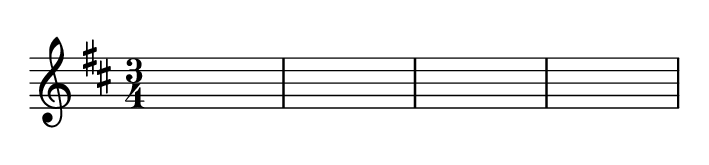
\include "deutsch.ly"
#(set-global-staff-size 24) 

\header {
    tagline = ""
}

\paper {
  line-width = 11\cm
  paper-width = 12\cm
  paper-height = 35\mm
}

\layout {
    indent = 0\mm
    ragged-last = ##f
}

melos = \relative c' {
    %\autoBeamOff
    \key d\major
    \time 3/4
    s4 s s 
    s s s 
    s s s
    s s s
}



\score {
    \new Staff \with {
        %\remove Bar_engraver
        %\remove Time_signature_engraver
        %\remove Clef_engraver
	} {
	    \new Voice \with {
	        \remove Stem_engraver
	        \remove Rest_engraver
	        %\remove NoteHead_engraver
		} {
		    \melos
		}
	}
}

